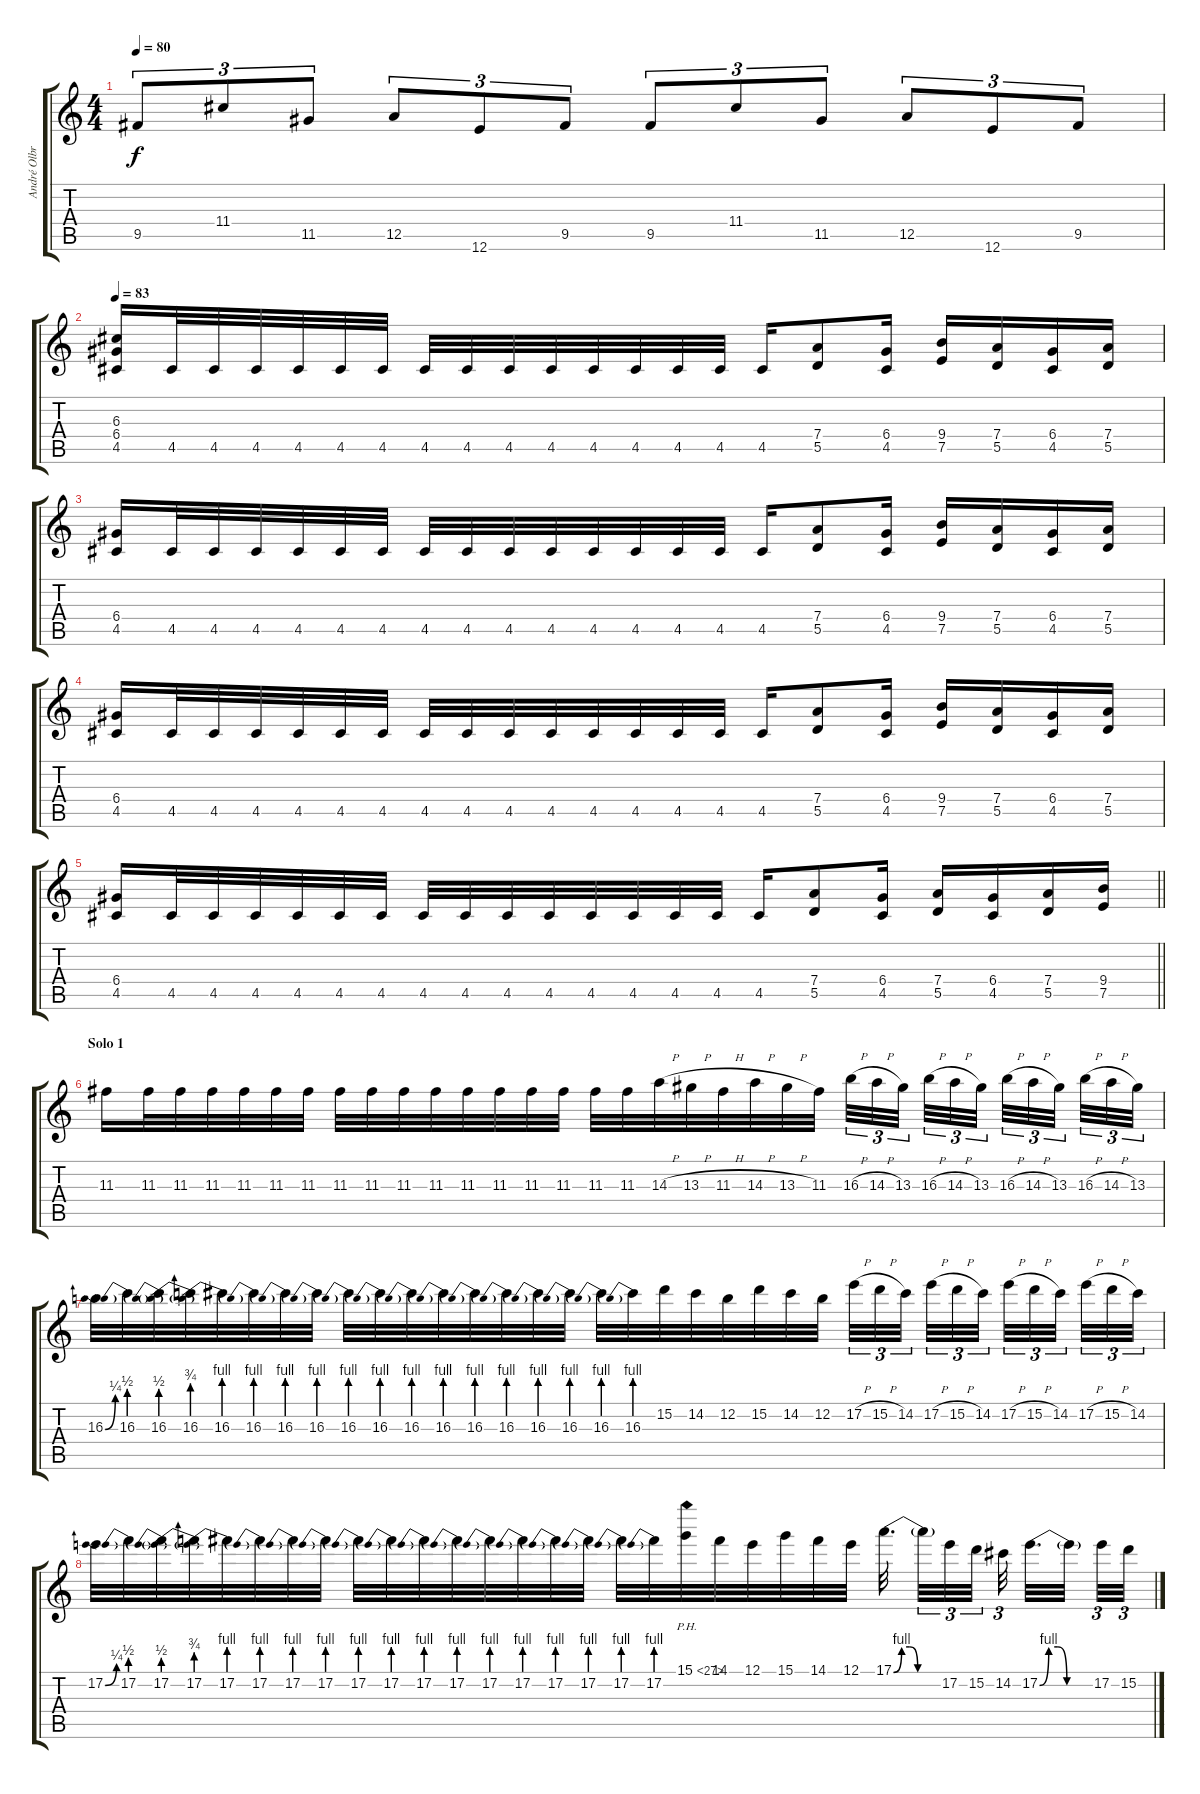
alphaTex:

\track ("André Olbrich" "André Olbr") {instrument distortionguitar}
\staff {score tabs}
\tuning (E4 B3 G3 D3 A2 E2) {hide}
\ts (4 4)
\tempo 80
\clef g2
\ks c
9.5.8{tu (3 2) dy f} 11.4.8{tu (3 2)} 11.5.8{tu (3 2)} 12.5.8{tu (3 2)} 12.6.8{tu (3 2)} 9.5.8{tu (3 2)} 9.5.8{tu (3 2)} 11.4.8{tu (3 2)} 11.5.8{tu (3 2)} 12.5.8{tu (3 2)} 12.6.8{tu (3 2)} 9.5.8{tu (3 2)} |
\tempo 83
(6.3 6.4 4.5).16 4.5.32 4.5.32 4.5.32 4.5.32 4.5.32 4.5.32 4.5.32 4.5.32 4.5.32 4.5.32 4.5.32 4.5.32 4.5.32 4.5.32 4.5.16 (7.4 5.5).8 (6.4 4.5).16 (9.4 7.5).16 (7.4 5.5).16 (6.4 4.5).16 (7.4 5.5).16 |
(6.4 4.5).16 4.5.32 4.5.32 4.5.32 4.5.32 4.5.32 4.5.32 4.5.32 4.5.32 4.5.32 4.5.32 4.5.32 4.5.32 4.5.32 4.5.32 4.5.16 (7.4 5.5).8 (6.4 4.5).16 (9.4 7.5).16 (7.4 5.5).16 (6.4 4.5).16 (7.4 5.5).16 |
(6.4 4.5).16 4.5.32 4.5.32 4.5.32 4.5.32 4.5.32 4.5.32 4.5.32 4.5.32 4.5.32 4.5.32 4.5.32 4.5.32 4.5.32 4.5.32 4.5.16 (7.4 5.5).8 (6.4 4.5).16 (9.4 7.5).16 (7.4 5.5).16 (6.4 4.5).16 (7.4 5.5).16 |
\barLineRight lightlight
(6.4 4.5).16 4.5.32 4.5.32 4.5.32 4.5.32 4.5.32 4.5.32 4.5.32 4.5.32 4.5.32 4.5.32 4.5.32 4.5.32 4.5.32 4.5.32 4.5.16 (7.4 5.5).8 (6.4 4.5).16 (7.4 5.5).16 (6.4 4.5).16 (7.4 5.5).16 (9.4 7.5).16 |
\section ("" "Solo 1")
11.3.16{volume 14} 11.3.32 11.3.32 11.3.32 11.3.32 11.3.32 11.3.32 11.3.32 11.3.32 11.3.32 11.3.32 11.3.32 11.3.32 11.3.32 11.3.32 11.3.32 11.3.32 14.3{h}.32 13.3{h}.32 11.3{h}.32 14.3{h}.32 13.3{h}.32 11.3.32 16.3{h}.32{tu (3 2)} 14.3{h}.32{tu (3 2)} 13.3.32{tu (3 2) beam splitsecondary} 16.3{h}.32{tu (3 2)} 14.3{h}.32{tu (3 2)} 13.3.32{tu (3 2) beam splitsecondary} 16.3{h}.32{tu (3 2)} 14.3{h}.32{tu (3 2)} 13.3.32{tu (3 2) beam splitsecondary} 16.3{h}.32{tu (3 2)} 14.3{h}.32{tu (3 2)} 13.3.32{tu (3 2)} |
16.3{be (bend 0 0 60 1)}.32 16.3{be (prebend 0 2 60 2)}.32 16.3{be (prebend 0 2 60 2)}.32 16.3{be (prebend 0 3 60 3)}.32 16.3{be (prebend 0 4 60 4)}.32 16.3{be (prebend 0 4 60 4)}.32 16.3{be (prebend 0 4 60 4)}.32 16.3{be (prebend 0 4 60 4)}.32 16.3{be (prebend 0 4 60 4)}.32 16.3{be (prebend 0 4 60 4)}.32 16.3{be (prebend 0 4 60 4)}.32 16.3{be (prebend 0 4 60 4)}.32 16.3{be (prebend 0 4 60 4)}.32 16.3{be (prebend 0 4 60 4)}.32 16.3{be (prebend 0 4 60 4)}.32 16.3{be (prebend 0 4 60 4)}.32 16.3{be (prebend 0 4 60 4)}.32 16.3{be (prebend 0 4 60 4)}.32 15.2.32 14.2.32 12.2.32 15.2.32 14.2.32 12.2.32 17.2{h}.32{tu (3 2)} 15.2{h}.32{tu (3 2)} 14.2.32{tu (3 2) beam splitsecondary} 17.2{h}.32{tu (3 2)} 15.2{h}.32{tu (3 2)} 14.2.32{tu (3 2) beam splitsecondary} 17.2{h}.32{tu (3 2)} 15.2{h}.32{tu (3 2)} 14.2.32{tu (3 2) beam splitsecondary} 17.2{h}.32{tu (3 2)} 15.2{h}.32{tu (3 2)} 14.2.32{tu (3 2)} |
17.2{be (bend 0 0 60 1)}.32 17.2{be (prebend 0 2 60 2)}.32 17.2{be (prebend 0 2 60 2)}.32 17.2{be (prebend 0 3 60 3)}.32 17.2{be (prebend 0 4 60 4)}.32 17.2{be (prebend 0 4 60 4)}.32 17.2{be (prebend 0 4 60 4)}.32 17.2{be (prebend 0 4 60 4)}.32 17.2{be (prebend 0 4 60 4)}.32 17.2{be (prebend 0 4 60 4)}.32 17.2{be (prebend 0 4 60 4)}.32 17.2{be (prebend 0 4 60 4)}.32 17.2{be (prebend 0 4 60 4)}.32 17.2{be (prebend 0 4 60 4)}.32 17.2{be (prebend 0 4 60 4)}.32 17.2{be (prebend 0 4 60 4)}.32 17.2{be (prebend 0 4 60 4)}.32 17.2{be (prebend 0 4 60 4)}.32 15.1{ph 12}.32 14.1.32 12.1.32 15.1.32 14.1.32 12.1.32 17.1{be (custom 0 0 10 4 20 4 30 0 60 0)}.32{d beam splitsecondary} 17.1{t}.32{tu (3 2)} 17.2.32{tu (3 2)} 15.2.32{tu (3 2) beam splitsecondary} 14.2.32{tu (3 2) beam splitsecondary} 17.2{be (custom 0 0 10 4 20 4 30 0 60 0)}.32{d} 17.2{t}.32{beam splitsecondary} 17.2.32{tu (3 2)} 15.2.32{tu (3 2)}
